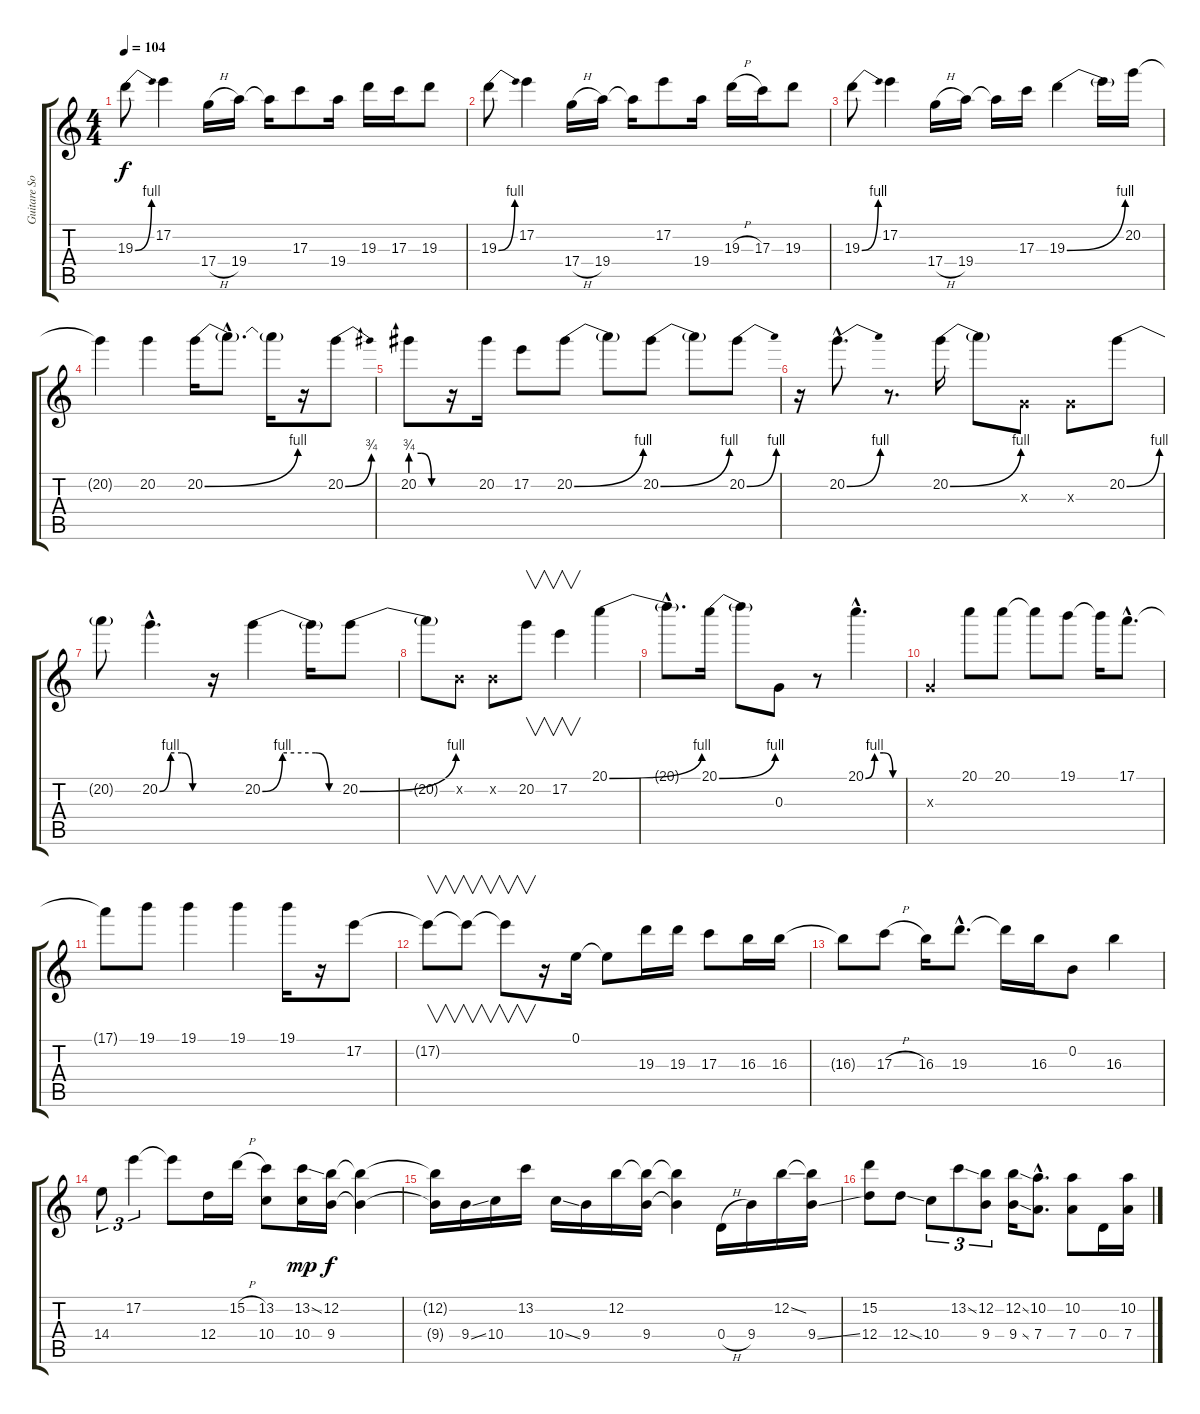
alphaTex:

\track ("Guitare Solo" "Guitare So") {instrument distortionguitar}
\staff {score tabs}
\tuning (E4 B3 G3 D3 A2 E2) {hide}
\ts (4 4)
\tempo 104
\clef g2
\ks c
19.3{be (bend 0 0 60 4)}.8{dy f} 17.2.4 17.4{h}.16 19.4.16 19.4{t}.16 17.3.8 19.4.16 19.3.16 17.3.16 19.3.8 |
19.3{be (bend 0 0 60 4)}.8 17.2.4 17.4{h}.16 19.4.16 19.4{t}.16 17.2.8 19.4.16 19.3{h}.16 17.3.16 19.3.8 |
19.3{be (bend 0 0 60 4)}.8 17.2.4 17.4{h}.16 19.4.16 19.4{t}.16 17.3.16 19.3{be (bend 0 0 60 4)}.4 19.3{t}.16 20.2.16 |
20.2{t}.4 20.2.4 20.2{be (bend 0 0 60 4)}.16 20.2{hac t}.8{d} 20.2{t}.16 r.16 20.2{be (bend 0 0 60 3)}.8 |
20.2{be (custom 0 3 20 3 40 0 60 0)}.8 r.16 20.2.16 17.2.8 20.2{be (bend 0 0 60 4)}.8 20.2{t}.8 20.2{be (bend 0 0 60 4)}.8 20.2{t}.8 20.2{be (bend 0 0 60 4)}.8 |
r.16 20.2{be (bend 0 0 60 4) hac}.8{d} r.8{d} 20.2{be (bend 0 0 60 4)}.16 20.2{t}.8 0.3{x}.8 0.3{x}.8 20.2{be (bend 0 0 60 4)}.8 |
20.2{t}.8 20.2{be (custom 0 0 15 4 30 4 45 0 60 0) hac}.4{d} r.16 20.2{be (custom 0 0 15 4 40 4 50 0 60 0)}.4 20.2{t}.16 20.2{be (bend 0 0 60 4)}.8 |
20.2{t}.8 0.2{x}.8 0.2{x}.8 20.2.8{v} 17.2.4{v} 20.1{be (bend 0 0 60 4)}.4 |
20.1{hac t}.8{d} 20.1{be (bend 0 0 60 4)}.16 20.1{t}.8 0.3.8 r.8 20.1{be (custom 0 0 15 4 30 4 45 0 60 0) hac}.4{d} |
0.3{x}.4 20.1.8 20.1.8 20.1{t}.8 19.1.8 19.1{t}.16 17.1{hac}.8{d} |
17.1{t}.8 19.1.8 19.1.4 19.1.4 19.1.16 r.16 17.2.8 |
17.2{t}.8{v} 17.2{t}.8{v} 17.2{t}.8{v} r.16 0.1.16 0.1{t}.8 19.3.16 19.3.16 17.3.8 16.3.16 16.3.16 |
16.3{t}.8 17.3{h}.8 16.3.16 19.3{hac}.8{d} 19.3{t}.16 16.3.16 0.2.8 16.3.4 |
14.4.8{tu (3 2)} 17.2.4{tu (3 2)} 17.2{t}.8 12.4.16 15.2{h}.16 (13.2 10.4).8 (13.2{ss} 10.4).16{dy mp} (12.2 9.4).16{dy f} (12.2{t} 9.4{t}).4 |
(12.2{t} 9.4{t}).16 9.4{ss}.16 10.4.16 13.2.16 10.4{ss}.16 9.4.16 12.2.16 (12.2{t} 9.4).16 (12.2{t} 9.4{t}).4 0.4{h}.16 9.4.16 12.2{ss}.16 (12.2{t} 9.4{ss}).16 |
(15.2 12.4).8 12.4{ss}.8 10.4.8{tu (3 2)} 13.2{ss}.8{tu (3 2)} (12.2 9.4).8{tu (3 2)} (12.2{ss} 9.4{ss}).16 (10.2{hac} 7.4{hac}).8{d} (10.2 7.4).8 0.4.16 (10.2{ss} 7.4{ss}).16
